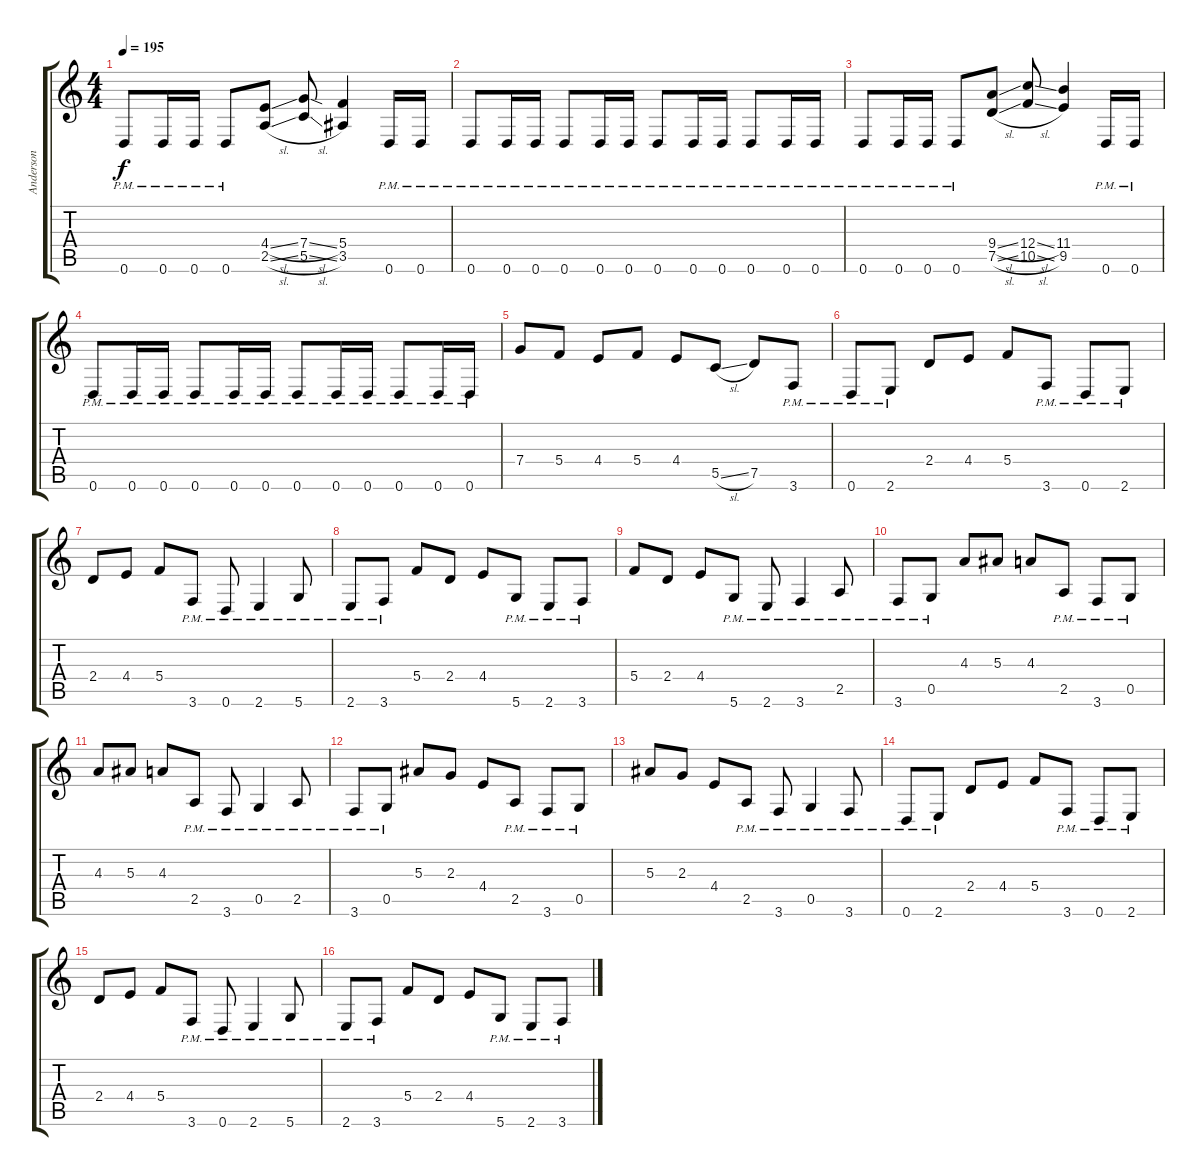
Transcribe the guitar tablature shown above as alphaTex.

\track ("Anderson" "Anderson") {instrument distortionguitar}
\staff {score tabs}
\tuning (D4 A3 F3 C3 G2 D2) {hide}
\ts (4 4)
\tempo 195
\clef g2
\ks c
0.6{pm}.8{dy f} 0.6{pm}.16 0.6{pm}.16 0.6{pm}.8 (4.4{sl} 2.5{sl}).8 (7.4{sl} 5.5{sl}).8 (5.4 3.5).4 0.6{pm}.16 0.6{pm}.16 |
0.6{pm}.8 0.6{pm}.16 0.6{pm}.16 0.6{pm}.8 0.6{pm}.16 0.6{pm}.16 0.6{pm}.8 0.6{pm}.16 0.6{pm}.16 0.6{pm}.8 0.6{pm}.16 0.6{pm}.16 |
0.6{pm}.8 0.6{pm}.16 0.6{pm}.16 0.6{pm}.8 (9.4{sl} 7.5{sl}).8 (12.4{sl} 10.5{sl}).8 (11.4 9.5).4 0.6{pm}.16 0.6{pm}.16 |
0.6{pm}.8 0.6{pm}.16 0.6{pm}.16 0.6{pm}.8 0.6{pm}.16 0.6{pm}.16 0.6{pm}.8 0.6{pm}.16 0.6{pm}.16 0.6{pm}.8 0.6{pm}.16 0.6{pm}.16 |
7.4.8 5.4.8 4.4.8 5.4.8 4.4.8 5.5{sl}.8 7.5.8 3.6{pm}.8 |
0.6{pm}.8 2.6{pm}.8 2.4.8 4.4.8 5.4.8 3.6{pm}.8 0.6{pm}.8 2.6{pm}.8 |
2.4.8 4.4.8 5.4.8 3.6{pm}.8 0.6{pm}.8 2.6{pm}.4 5.6{pm}.8 |
2.6{pm}.8 3.6{pm}.8 5.4.8 2.4.8 4.4.8 5.6{pm}.8 2.6{pm}.8 3.6{pm}.8 |
5.4.8 2.4.8 4.4.8 5.6{pm}.8 2.6{pm}.8 3.6{pm}.4 2.5{pm}.8 |
3.6{pm}.8 0.5{pm}.8 4.3.8 5.3.8 4.3.8 2.5{pm}.8 3.6{pm}.8 0.5{pm}.8 |
4.3.8 5.3.8 4.3.8 2.5{pm}.8 3.6{pm}.8 0.5{pm}.4 2.5{pm}.8 |
3.6{pm}.8 0.5{pm}.8 5.3.8 2.3.8 4.4.8 2.5{pm}.8 3.6{pm}.8 0.5{pm}.8 |
5.3.8 2.3.8 4.4.8 2.5{pm}.8 3.6{pm}.8 0.5{pm}.4 3.6{pm}.8 |
0.6{pm}.8 2.6{pm}.8 2.4.8 4.4.8 5.4.8 3.6{pm}.8 0.6{pm}.8 2.6{pm}.8 |
2.4.8 4.4.8 5.4.8 3.6{pm}.8 0.6{pm}.8 2.6{pm}.4 5.6{pm}.8 |
2.6{pm}.8 3.6{pm}.8 5.4.8 2.4.8 4.4.8 5.6{pm}.8 2.6{pm}.8 3.6{pm}.8
